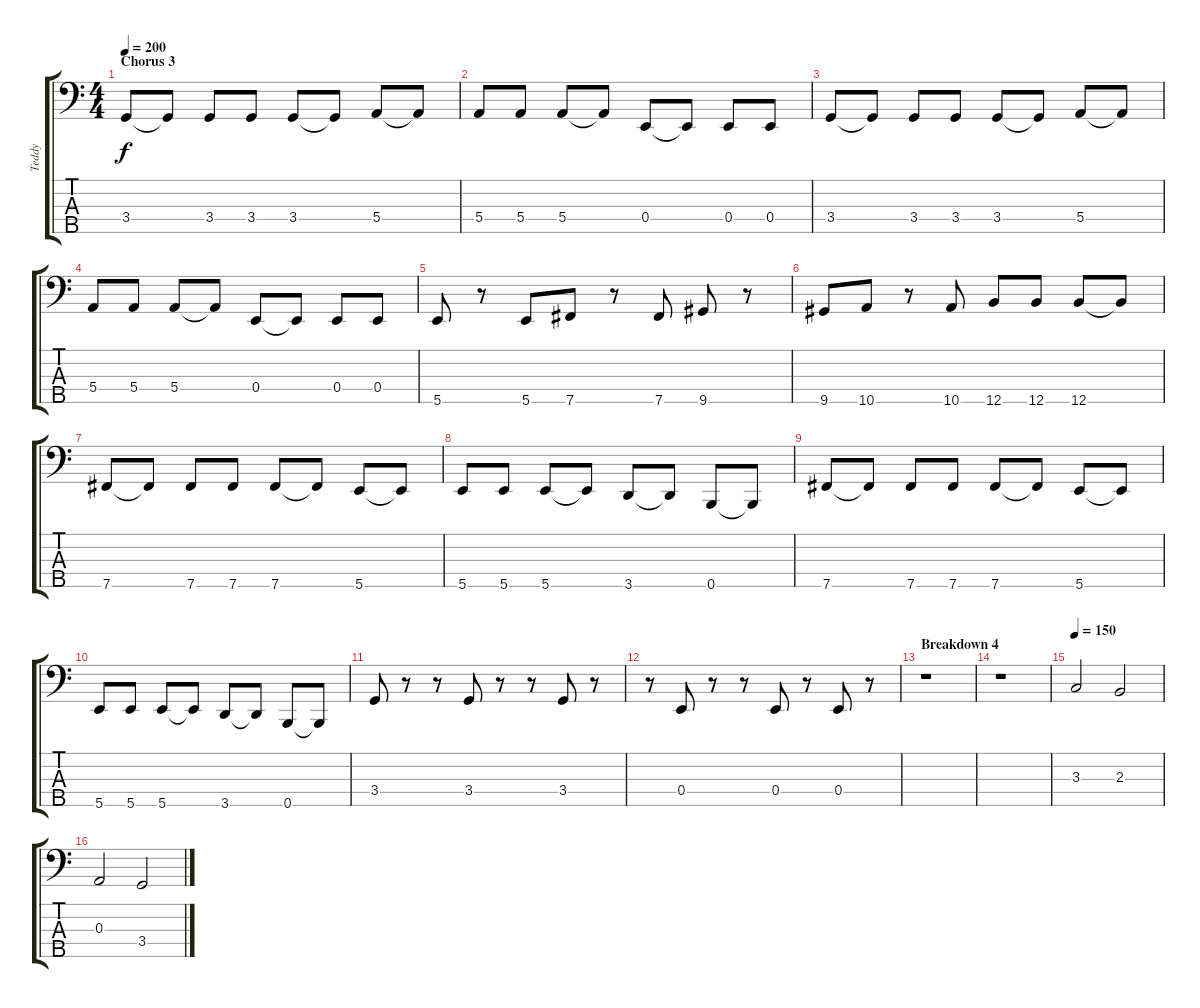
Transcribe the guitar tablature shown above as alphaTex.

\track ("Teddy" "Teddy") {instrument electricbassfinger}
\staff {score tabs}
\tuning (G2 D2 A1 E1 B0) {hide}
\ts (4 4)
\section ("" "Chorus 3")
\tempo 200
\clef f4
\ks c
3.4.8{dy f} 3.4{t}.8 3.4.8 3.4.8 3.4.8 3.4{t}.8 5.4.8 5.4{t}.8 |
5.4.8 5.4.8 5.4.8 5.4{t}.8 0.4.8 0.4{t}.8 0.4.8 0.4.8 |
3.4.8 3.4{t}.8 3.4.8 3.4.8 3.4.8 3.4{t}.8 5.4.8 5.4{t}.8 |
5.4.8 5.4.8 5.4.8 5.4{t}.8 0.4.8 0.4{t}.8 0.4.8 0.4.8 |
5.5.8 r.8 5.5.8 7.5.8 r.8 7.5.8 9.5.8 r.8 |
9.5.8 10.5.8 r.8 10.5.8 12.5.8 12.5.8 12.5.8 12.5{t}.8 |
7.5.8 7.5{t}.8 7.5.8 7.5.8 7.5.8 7.5{t}.8 5.5.8 5.5{t}.8 |
5.5.8 5.5.8 5.5.8 5.5{t}.8 3.5.8 3.5{t}.8 0.5.8 0.5{t}.8 |
7.5.8 7.5{t}.8 7.5.8 7.5.8 7.5.8 7.5{t}.8 5.5.8 5.5{t}.8 |
5.5.8 5.5.8 5.5.8 5.5{t}.8 3.5.8 3.5{t}.8 0.5.8 0.5{t}.8 |
3.4.8 r.8 r.8 3.4.8 r.8 r.8 3.4.8 r.8 |
r.8 0.4.8 r.8 r.8 0.4.8 r.8 0.4.8 r.8 |
\section ("" "Breakdown 4")
r.1 |
r.1 |
\tempo 150
3.3.2 2.3.2 |
0.3.2 3.4.2
